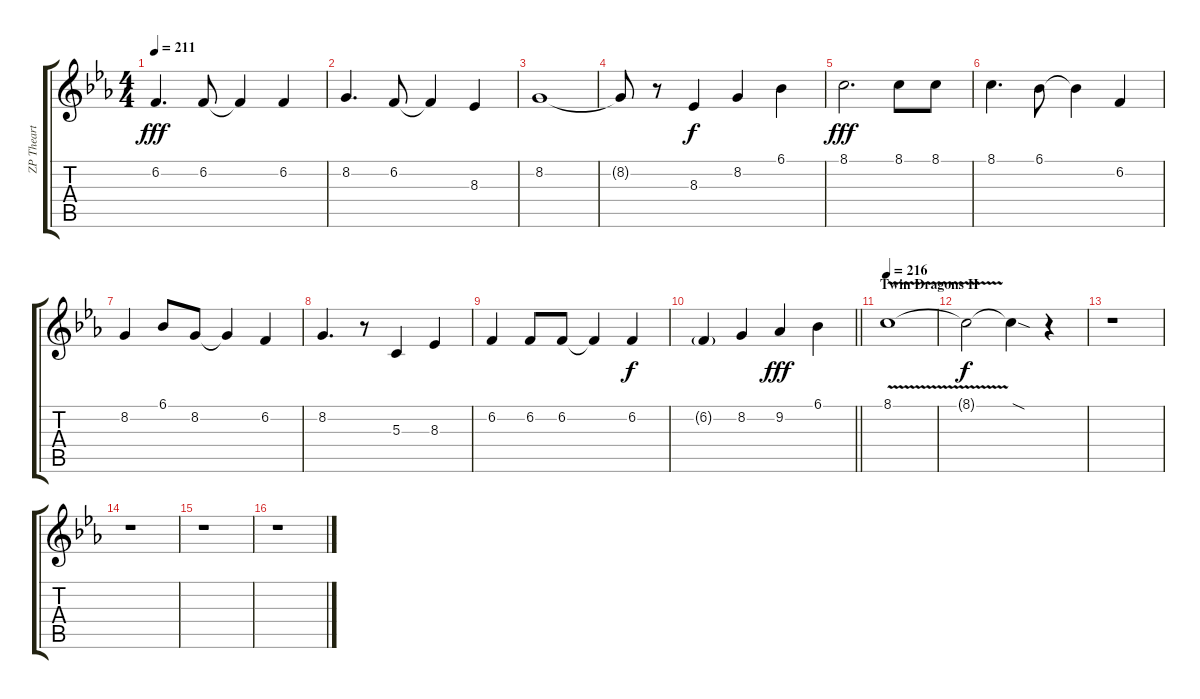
\track ("ZP Theart (Lead and Back-up Vocals); Eve" "ZP Theart ") {instrument lead2sawtooth}
\staff {score tabs}
\tuning (E4 B3 G3 D3 A2 E2) {hide}
\ts (4 4)
\tempo 211
\clef g2
\ks eb
6.2.4{d dy fff} 6.2.8 6.2{t}.4 6.2.4 |
8.2.4{d} 6.2.8 6.2{t}.4 8.3.4 |
8.2.1 |
8.2{t}.8 r.8 8.3.4{dy f} 8.2.4 6.1.4 |
8.1.2{d dy fff} 8.1.8 8.1.8 |
8.1.4{d} 6.1.8 6.1{t}.4 6.2.4 |
8.2.4 6.1.8 8.2.8 8.2{t}.4 6.2.4 |
8.2.4{d} r.8 5.3.4 8.3.4 |
6.2.4 6.2.8 6.2.8 6.2{t}.4 6.2.4{dy f} |
\barLineRight lightlight
6.2{g}.4 8.2.4 9.2.4{dy fff} 6.1.4 |
\section ("" "Twin Dragons II")
\tempo 216
8.1{v}.1 |
8.1{t}.2{dy f} 8.1{sod t}.4 r.4 |
r.1 |
r.1 |
r.1 |
r.1
